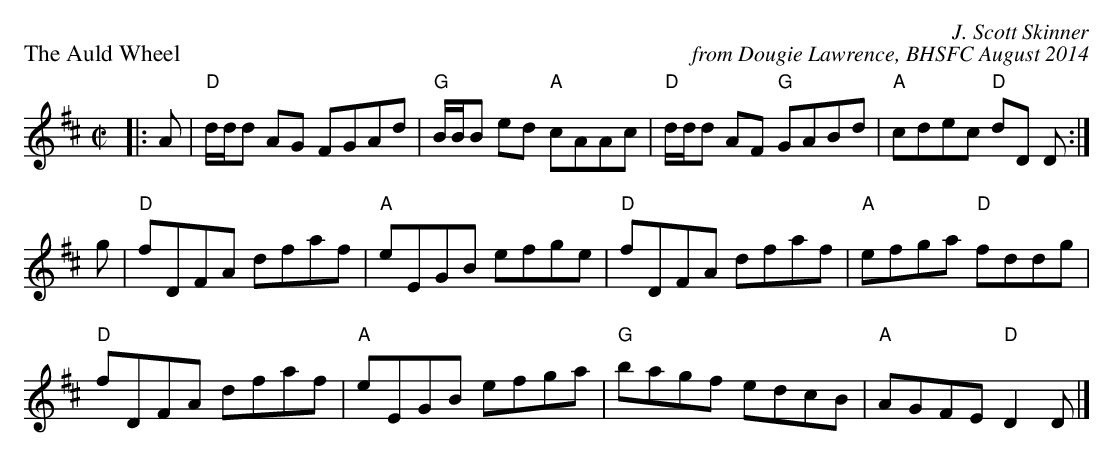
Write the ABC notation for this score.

X:1
P: The Auld Wheel
C: J. Scott Skinner
C: from Dougie Lawrence, BHSFC August 2014
M: C|
L: 1/8
K: D
|: A|"D"d/d/d AG FGAd|"G"B/B/B ed "A"cAAc|"D"d/d/d AF "G"GABd|"A"cdec "D"dD D :|
g|"D"fDFA dfaf|"A"eEGB efge|"D"fDFA dfaf|"A"efga "D"fddg|
"D"fDFA dfaf|"A"eEGB efga|"G"bagf edcB|"A"AGFE "D"D2 D|]
